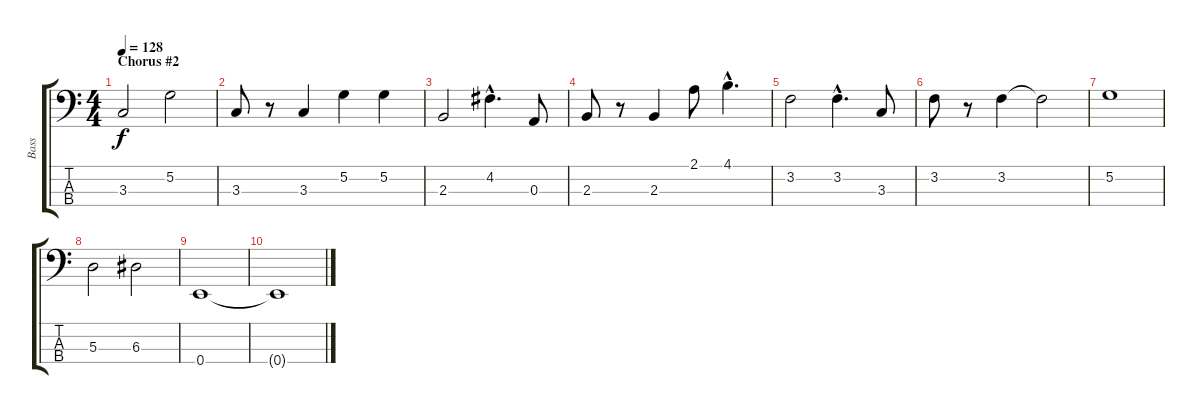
\track ("Bass" "Bass") {instrument electricbasspick}
\staff {score tabs}
\tuning (G2 D2 A1 E1) {hide}
\ts (4 4)
\section ("" "Chorus #2")
\tempo 128
\clef f4
\ks c
3.3.2{dy f} 5.2.2 |
3.3.8 r.8 3.3.4 5.2.4 5.2.4 |
2.3.2 4.2{hac}.4{d} 0.3.8 |
2.3.8 r.8 2.3.4 2.1.8 4.1{hac}.4{d} |
3.2.2 3.2{hac}.4{d} 3.3.8 |
3.2.8 r.8 3.2.4 3.2{t}.2 |
5.2.1 |
5.3.2 6.3.2 |
0.4.1{instrument overdrivenguitar} |
0.4{t}.1
